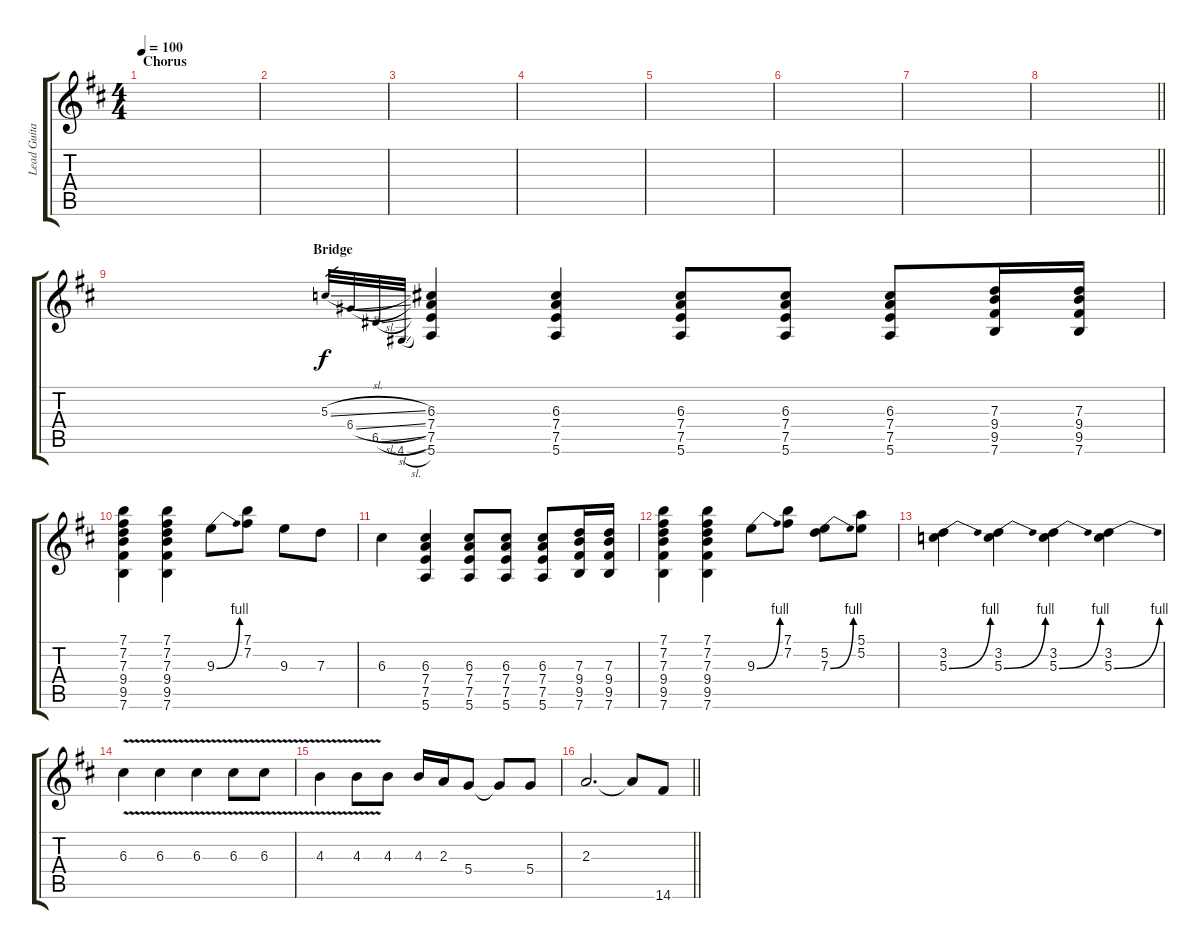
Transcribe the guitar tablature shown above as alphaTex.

\track ("Lead Guitar" "Lead Guita") {instrument distortionguitar}
\staff {score tabs}
\tuning (E4 B3 G3 D3 A2 E2) {hide}
\ts (4 4)
\section ("" "Chorus")
\tempo 100
\clef g2
\ks d
|
|
|
|
|
|
|
\barLineRight lightlight
|
\section ("" "Bridge")
5.3{sl}.32{gr} 6.4{sl}.32{gr} 6.5{sl}.32{gr} 4.6{sl}.32{gr} (6.3 7.4 7.5 5.6).4 (6.3 7.4 7.5 5.6).4 (6.3 7.4 7.5 5.6).8 (6.3 7.4 7.5 5.6).8 (6.3 7.4 7.5 5.6).8 (7.3 9.4 9.5 7.6).16 (7.3 9.4 9.5 7.6).16 |
(7.1 7.2 7.3 9.4 9.5 7.6).4 (7.1 7.2 7.3 9.4 9.5 7.6).4 9.3{be (bend 0 0 60 4)}.8 (7.1 7.2).8 9.3.8 7.3.8 |
6.3.4 (6.3 7.4 7.5 5.6).4 (6.3 7.4 7.5 5.6).8 (6.3 7.4 7.5 5.6).8 (6.3 7.4 7.5 5.6).8 (7.3 9.4 9.5 7.6).16 (7.3 9.4 9.5 7.6).16 |
(7.1 7.2 7.3 9.4 9.5 7.6).4 (7.1 7.2 7.3 9.4 9.5 7.6).4 9.3{be (bend 0 0 60 4)}.8 (7.1 7.2).8 (5.2 7.3{be (bend 0 0 60 4)}).8 (5.1 5.2).8 |
(3.2 5.3{be (bend 0 0 60 4)}).4 (3.2 5.3{be (bend 0 0 60 4)}).4 (3.2 5.3{be (bend 0 0 60 4)}).4 (3.2 5.3{be (bend 0 0 60 4)}).4 |
6.3{v}.4 6.3{v}.4 6.3{v}.4 6.3{v}.8 6.3{v}.8 |
4.3{v}.4 4.3{v}.8 4.3.8 4.3.16 2.3.16 5.4.8 5.4{t}.8 5.4.8 |
\barLineRight lightlight
2.3.2{d} 2.3{t}.8 14.6{sl}.8{volume 16}
